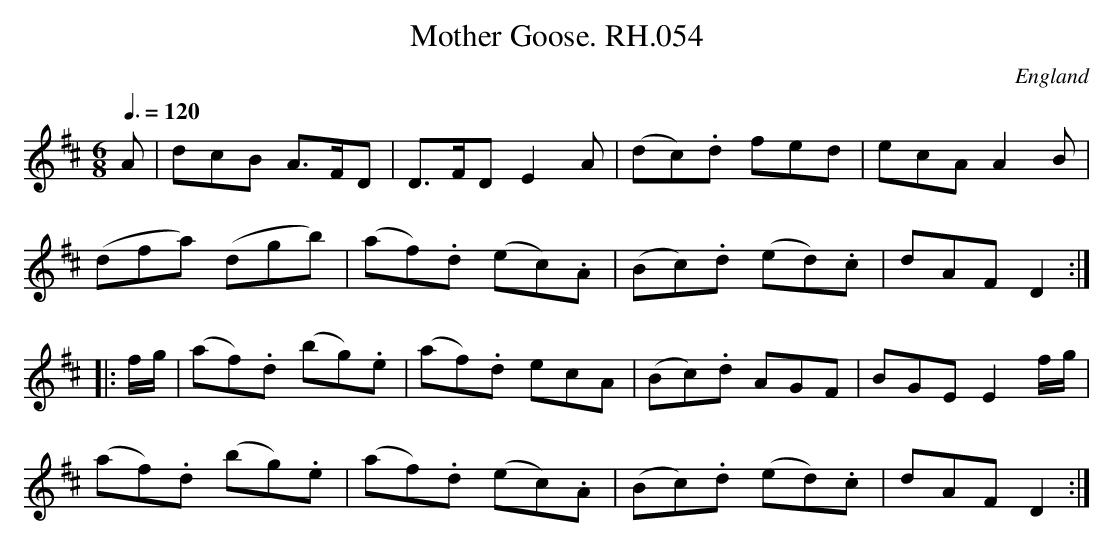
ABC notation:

X:1
T:Mother Goose. RH.054
L:1/8
M:6/8
O:England
Q:3/8=120
K:D
A|dcB A>FD|D>FD E2A|(dc).d fed|ecA A2B|!
(dfa) (dgb)|(af).d (ec).A|(Bc).d (ed).c|dAF D2:|!
|:f/g/|(af).d (bg).e|(af).d ecA|(Bc).d AGF|BGE E2f/g/|!
(af).d (bg).e|(af).d (ec).A|(Bc).d (ed).c|dAF D2:|
